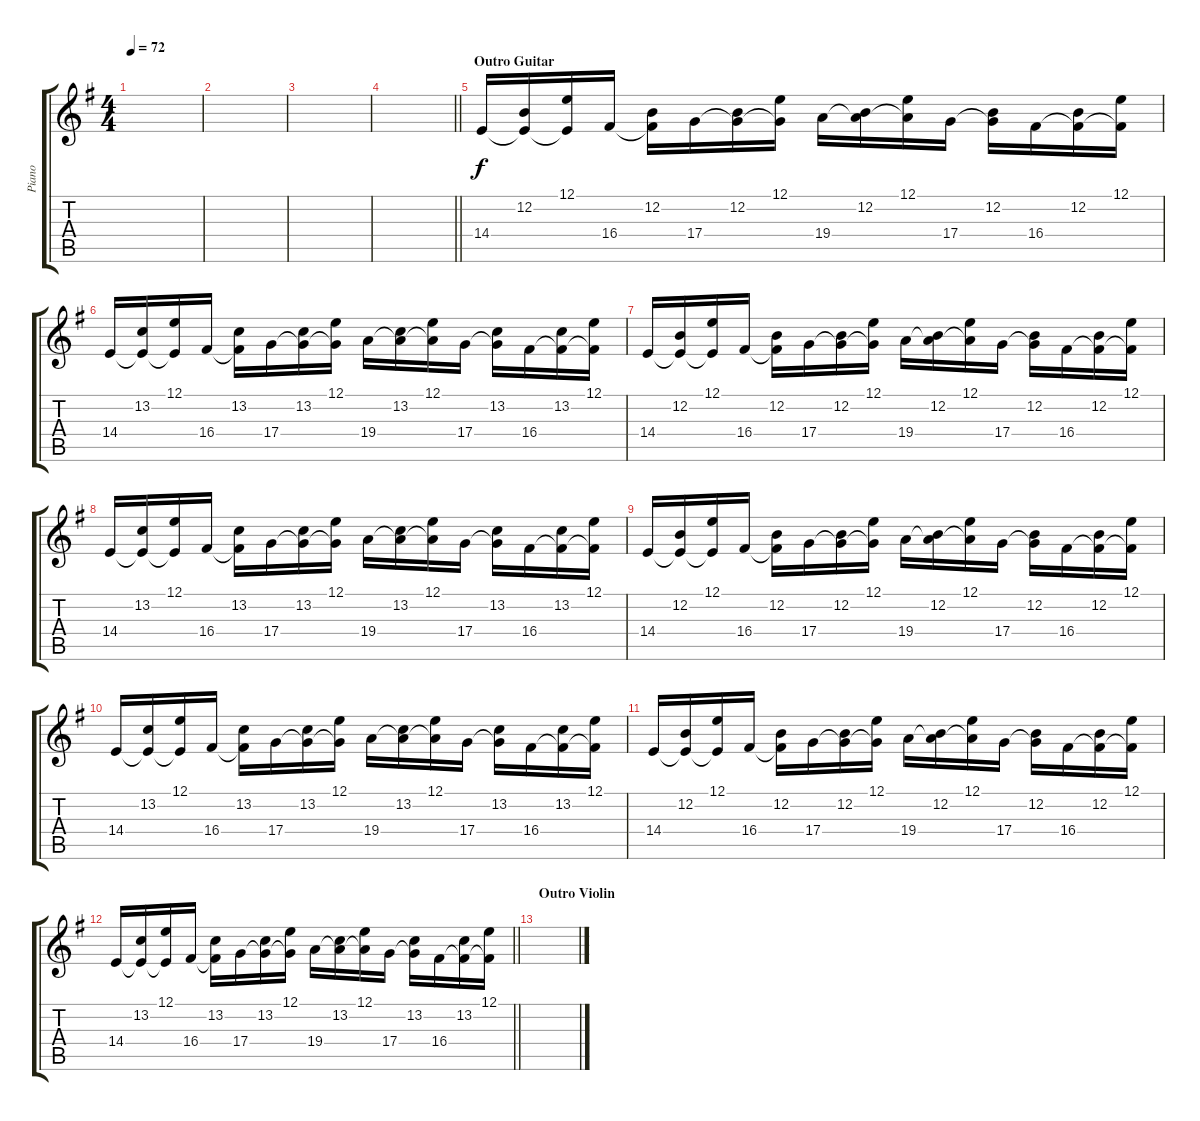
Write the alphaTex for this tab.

\track ("Piano" "Piano") {instrument brightacousticpiano}
\staff {score tabs}
\tuning (E4 B3 G3 D3 A2 E2) {hide}
\ts (4 4)
\tempo 72
\clef g2
\ks g
|
|
|
\barLineRight lightlight
|
\section ("" "Outro Guitar")
14.4.16{volume 13} (12.2 14.4{t}).16 (12.1 14.4{t}).16 16.4.16 (12.2 16.4{t}).16 17.4.16 (12.2 17.4{t}).16 (12.1 17.4{t}).16 19.4.16 (12.2 19.4{t}).16 (12.1 19.4{t}).16 17.4.16 (12.2 17.4{t}).16 16.4.16 (12.2 16.4{t}).16 (12.1 16.4{t}).16 |
14.4.16 (13.2 14.4{t}).16 (12.1 14.4{t}).16 16.4.16 (13.2 16.4{t}).16 17.4.16 (13.2 17.4{t}).16 (12.1 17.4{t}).16 19.4.16 (13.2 19.4{t}).16 (12.1 19.4{t}).16 17.4.16 (13.2 17.4{t}).16 16.4.16 (13.2 16.4{t}).16 (12.1 16.4{t}).16 |
14.4.16 (12.2 14.4{t}).16 (12.1 14.4{t}).16 16.4.16 (12.2 16.4{t}).16 17.4.16 (12.2 17.4{t}).16 (12.1 17.4{t}).16 19.4.16 (12.2 19.4{t}).16 (12.1 19.4{t}).16 17.4.16 (12.2 17.4{t}).16 16.4.16 (12.2 16.4{t}).16 (12.1 16.4{t}).16 |
14.4.16 (13.2 14.4{t}).16 (12.1 14.4{t}).16 16.4.16 (13.2 16.4{t}).16 17.4.16 (13.2 17.4{t}).16 (12.1 17.4{t}).16 19.4.16 (13.2 19.4{t}).16 (12.1 19.4{t}).16 17.4.16 (13.2 17.4{t}).16 16.4.16 (13.2 16.4{t}).16 (12.1 16.4{t}).16 |
14.4.16{volume 13} (12.2 14.4{t}).16 (12.1 14.4{t}).16 16.4.16 (12.2 16.4{t}).16 17.4.16 (12.2 17.4{t}).16 (12.1 17.4{t}).16 19.4.16 (12.2 19.4{t}).16 (12.1 19.4{t}).16 17.4.16 (12.2 17.4{t}).16 16.4.16 (12.2 16.4{t}).16 (12.1 16.4{t}).16 |
14.4.16 (13.2 14.4{t}).16 (12.1 14.4{t}).16 16.4.16 (13.2 16.4{t}).16 17.4.16 (13.2 17.4{t}).16 (12.1 17.4{t}).16 19.4.16 (13.2 19.4{t}).16 (12.1 19.4{t}).16 17.4.16 (13.2 17.4{t}).16 16.4.16 (13.2 16.4{t}).16 (12.1 16.4{t}).16 |
14.4.16 (12.2 14.4{t}).16 (12.1 14.4{t}).16 16.4.16 (12.2 16.4{t}).16 17.4.16 (12.2 17.4{t}).16 (12.1 17.4{t}).16 19.4.16 (12.2 19.4{t}).16 (12.1 19.4{t}).16 17.4.16 (12.2 17.4{t}).16 16.4.16 (12.2 16.4{t}).16 (12.1 16.4{t}).16 |
\barLineRight lightlight
14.4.16 (13.2 14.4{t}).16 (12.1 14.4{t}).16 16.4.16 (13.2 16.4{t}).16 17.4.16 (13.2 17.4{t}).16 (12.1 17.4{t}).16 19.4.16 (13.2 19.4{t}).16 (12.1 19.4{t}).16 17.4.16 (13.2 17.4{t}).16 16.4.16 (13.2 16.4{t}).16 (12.1 16.4{t}).16 |
\section ("" "Outro Violin")
